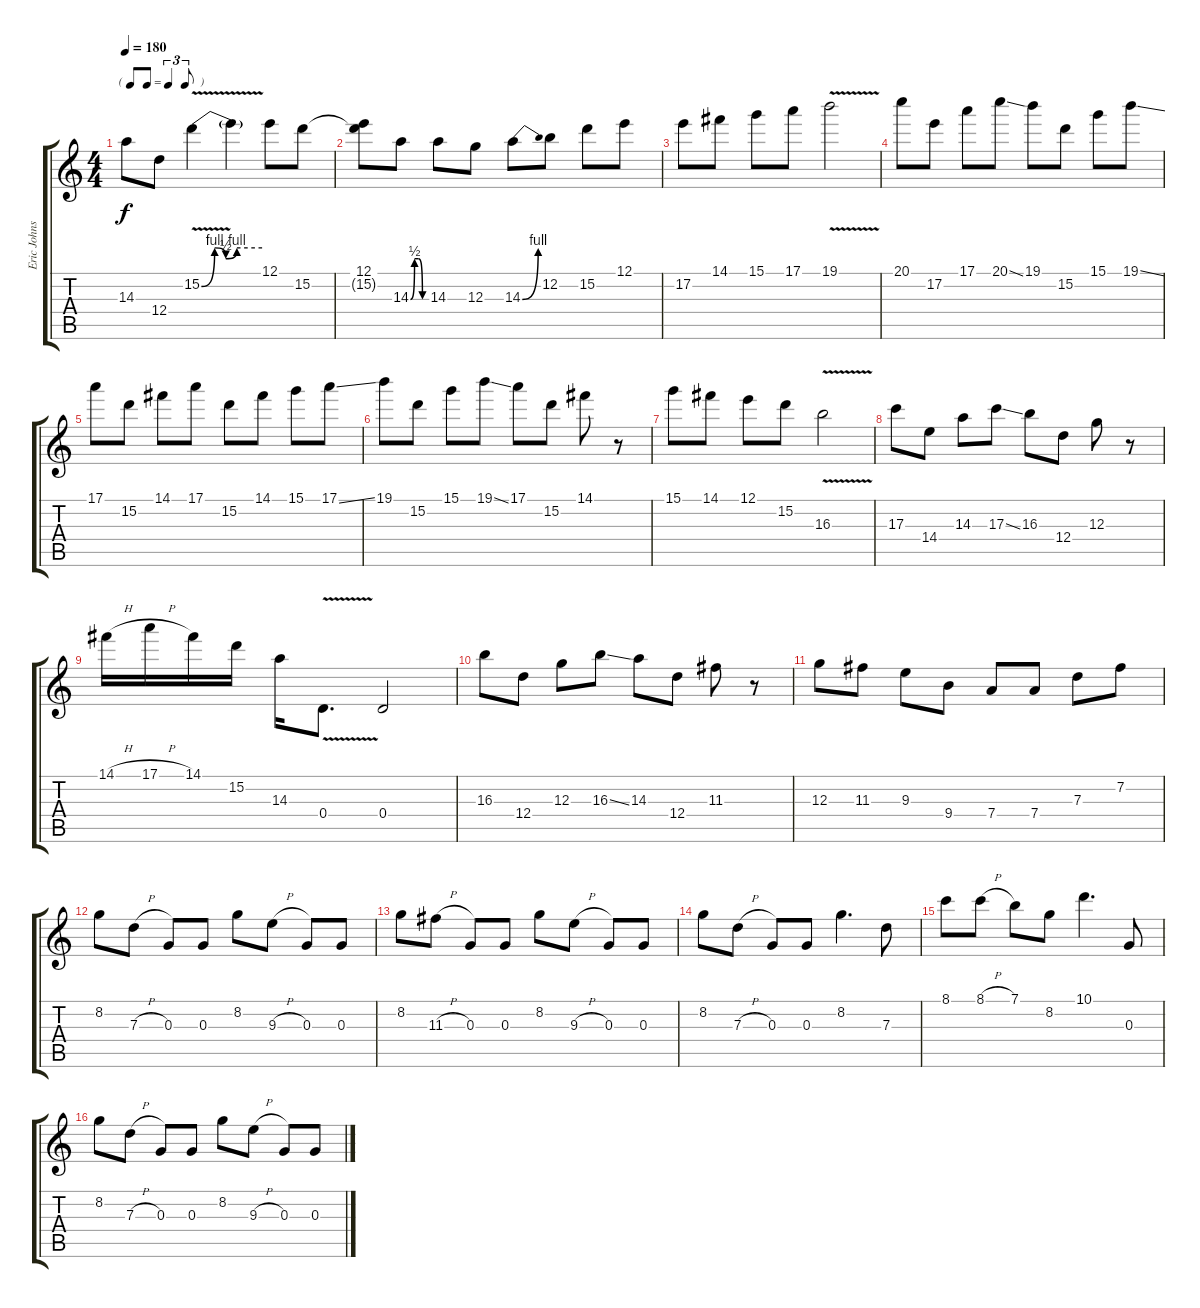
\track ("Eric Johnson" "Eric Johns") {instrument overdrivenguitar}
\staff {score tabs}
\tuning (E4 B3 G3 D3 A2 E2) {hide}
\ts (4 4)
\tf triplet8th
\tempo 180
\clef g2
\ks c
14.3.8{dy f} 12.4.8 15.2{be (custom 0 0 13 4 24 2 35 4 60 4) v}.4 15.2{t}.4 12.1.8 15.2.8 |
(12.1 15.2{t}).8 14.3{be (custom 0 0 15 2 30 2 45 0 60 0)}.8 14.3.8 12.3.8 14.3{be (bend 0 0 60 4)}.8 12.2.8 15.2.8 12.1.8 |
17.2.8 14.1.8 15.1.8 17.1.8 19.1{v}.2 |
20.1.8 17.2.8 17.1.8 20.1{ss}.8 19.1.8 15.2.8 15.1.8 19.1{ss}.8 |
17.1.8 15.2.8 14.1.8 17.1.8 15.2.8 14.1.8 15.1.8 17.1{ss}.8 |
19.1.8 15.2.8 15.1.8 19.1{ss}.8 17.1.8 15.2.8 14.1.8 r.8 |
15.1.8 14.1.8 12.1.8 15.2.8 16.3{v}.2 |
17.3.8 14.4.8 14.3.8 17.3{ss}.8 16.3.8 12.4.8 12.3.8 r.8 |
14.1{h}.16 17.1{h}.16 14.1.16 15.2.16 14.3.16 0.4{v}.8{d} 0.4.2 |
16.3.8 12.4.8 12.3.8 16.3{ss}.8 14.3.8 12.4.8 11.3.8 r.8 |
12.3.8 11.3.8 9.3.8 9.4.8 7.4.8 7.4.8 7.3.8 7.2.8 |
8.2.8 7.3{h}.8 0.3.8 0.3.8 8.2.8 9.3{h}.8 0.3.8 0.3.8 |
8.2.8 11.3{h}.8 0.3.8 0.3.8 8.2.8 9.3{h}.8 0.3.8 0.3.8 |
8.2.8 7.3{h}.8 0.3.8 0.3.8 8.2.4{d} 7.3.8 |
8.1.8 8.1{h}.8 7.1.8 8.2.8 10.1.4{d} 0.3.8 |
8.2.8 7.3{h}.8 0.3.8 0.3.8 8.2.8 9.3{h}.8 0.3.8 0.3.8
